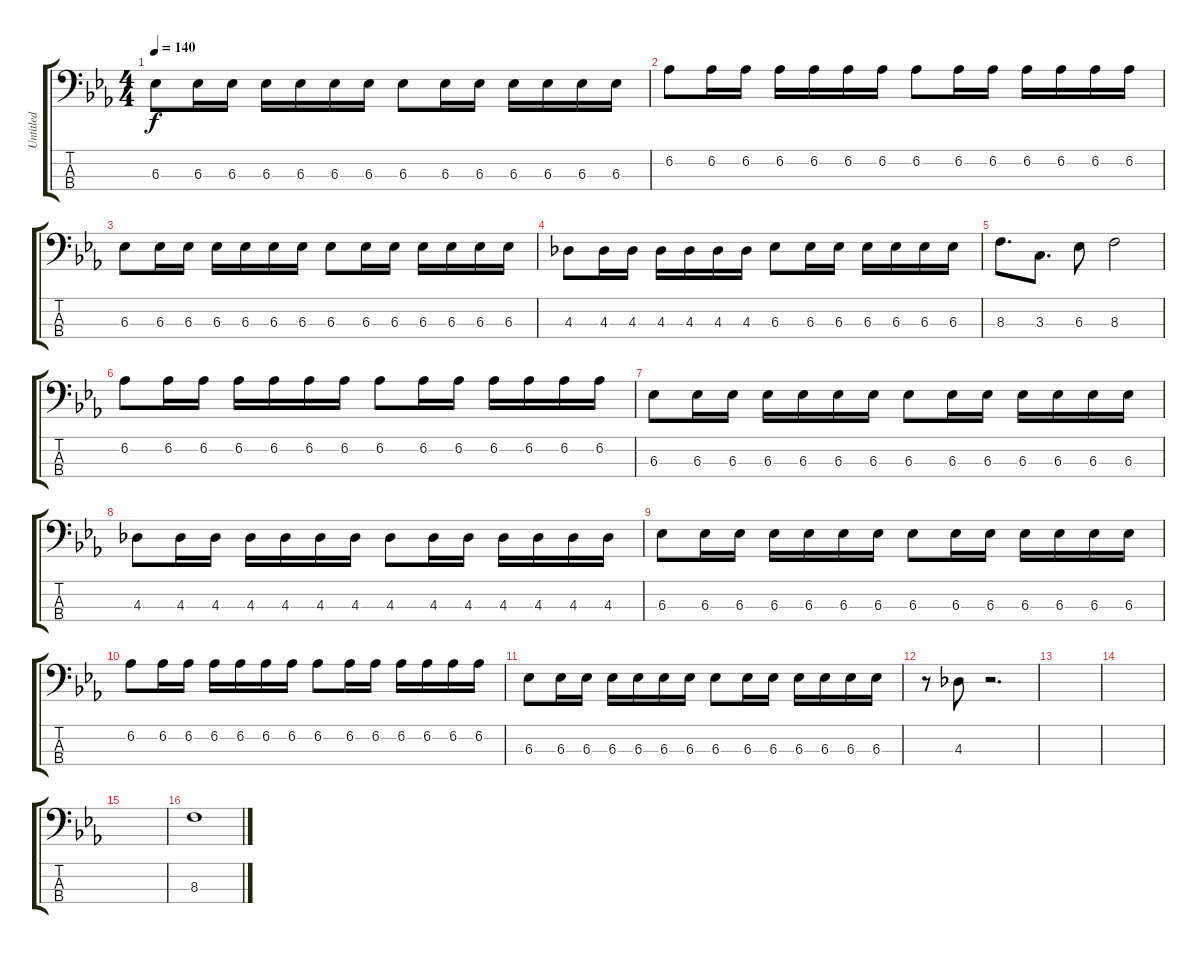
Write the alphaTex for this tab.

\track ("Untitled" "Untitled") {instrument electricbassfinger}
\staff {score tabs}
\tuning (G2 D2 A1 E1) {hide}
\ts (4 4)
\tempo 140
\clef f4
\ks eb
6.3.8{dy f} 6.3.16 6.3.16 6.3.16 6.3.16 6.3.16 6.3.16 6.3.8 6.3.16 6.3.16 6.3.16 6.3.16 6.3.16 6.3.16 |
6.2.8 6.2.16 6.2.16 6.2.16 6.2.16 6.2.16 6.2.16 6.2.8 6.2.16 6.2.16 6.2.16 6.2.16 6.2.16 6.2.16 |
6.3.8 6.3.16 6.3.16 6.3.16 6.3.16 6.3.16 6.3.16 6.3.8 6.3.16 6.3.16 6.3.16 6.3.16 6.3.16 6.3.16 |
4.3.8 4.3.16 4.3.16 4.3.16 4.3.16 4.3.16 4.3.16 6.3.8 6.3.16 6.3.16 6.3.16 6.3.16 6.3.16 6.3.16 |
8.3.8{d} 3.3.8{d} 6.3.8 8.3.2 |
6.2.8 6.2.16 6.2.16 6.2.16 6.2.16 6.2.16 6.2.16 6.2.8 6.2.16 6.2.16 6.2.16 6.2.16 6.2.16 6.2.16 |
6.3.8 6.3.16 6.3.16 6.3.16 6.3.16 6.3.16 6.3.16 6.3.8 6.3.16 6.3.16 6.3.16 6.3.16 6.3.16 6.3.16 |
4.3.8 4.3.16 4.3.16 4.3.16 4.3.16 4.3.16 4.3.16 4.3.8 4.3.16 4.3.16 4.3.16 4.3.16 4.3.16 4.3.16 |
6.3.8 6.3.16 6.3.16 6.3.16 6.3.16 6.3.16 6.3.16 6.3.8 6.3.16 6.3.16 6.3.16 6.3.16 6.3.16 6.3.16 |
6.2.8 6.2.16 6.2.16 6.2.16 6.2.16 6.2.16 6.2.16 6.2.8 6.2.16 6.2.16 6.2.16 6.2.16 6.2.16 6.2.16 |
6.3.8 6.3.16 6.3.16 6.3.16 6.3.16 6.3.16 6.3.16 6.3.8 6.3.16 6.3.16 6.3.16 6.3.16 6.3.16 6.3.16 |
r.8 4.3.8 r.2{d} |
|
|
|
8.3.1
